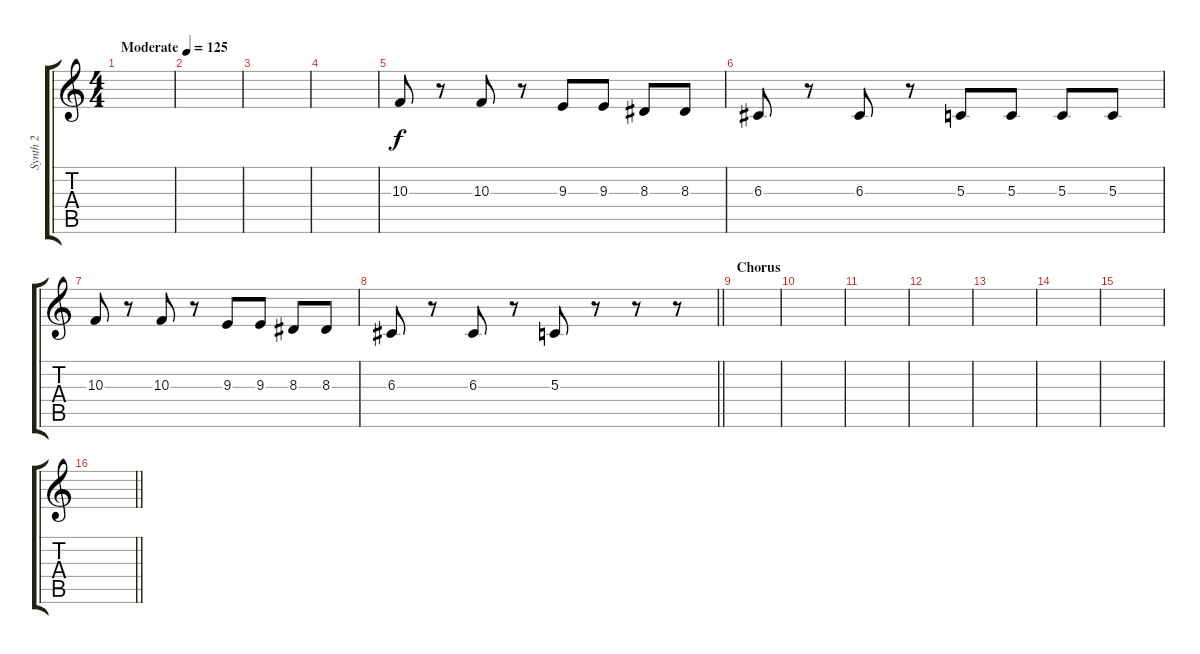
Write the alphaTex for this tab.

\track ("Synth 2" "Synth 2") {instrument ocarina}
\staff {score tabs}
\tuning (E4 B3 G3 D3 A2 D2) {hide}
\ts (4 4)
\tempo (125 "Moderate")
\clef g2
\ks c
|
|
|
|
10.3.8 r.8 10.3.8 r.8 9.3.8 9.3.8 8.3.8 8.3.8 |
6.3.8 r.8 6.3.8 r.8 5.3.8 5.3.8 5.3.8 5.3.8 |
10.3.8 r.8 10.3.8 r.8 9.3.8 9.3.8 8.3.8 8.3.8 |
\barLineRight lightlight
6.3.8 r.8 6.3.8 r.8 5.3.8 r.8 r.8 r.8 |
\section ("" "Chorus")
|
|
|
|
|
|
|
\barLineRight lightlight
